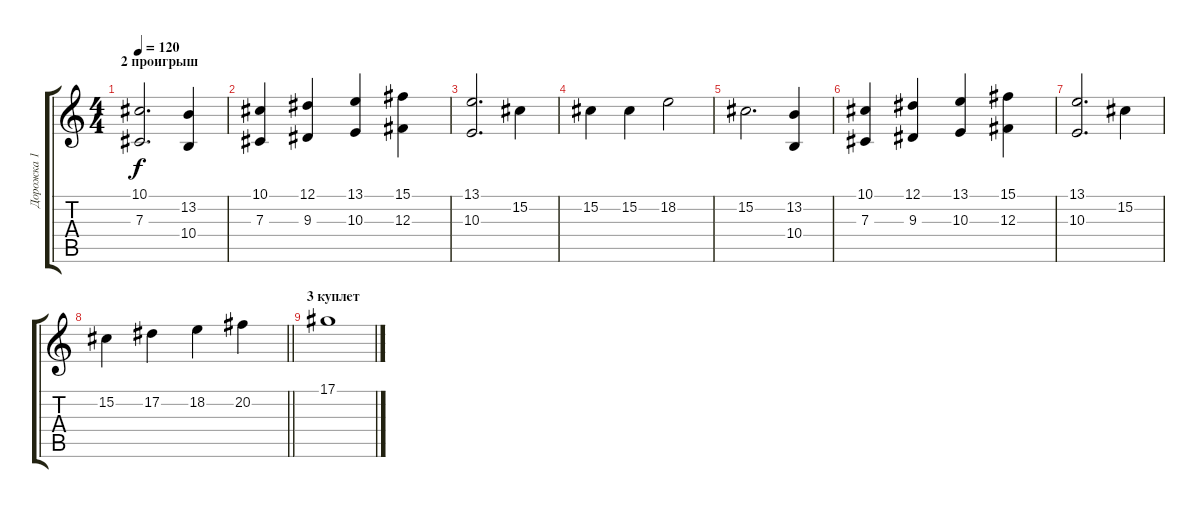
\track ("Дорожка 1" "Дорожка 1") {instrument viola}
\staff {score tabs}
\tuning (Eb4 Bb3 Gb3 Db3 Ab2 Eb2) {hide}
\ts (4 4)
\section ("" "2 проигрыш")
\tempo 120
\clef g2
\ks c
(10.1 7.3).2{d dy f} (13.2 10.4).4 |
(10.1 7.3).4 (12.1 9.3).4 (13.1 10.3).4 (15.1 12.3).4 |
(13.1 10.3).2{d} 15.2.4 |
15.2.4 15.2.4 18.2.2 |
15.2.2{d} (13.2 10.4).4 |
(10.1 7.3).4 (12.1 9.3).4 (13.1 10.3).4 (15.1 12.3).4 |
(13.1 10.3).2{d} 15.2.4 |
\barLineRight lightlight
15.2.4 17.2.4 18.2.4 20.2.4 |
\section ("" "3 куплет")
17.1.1
